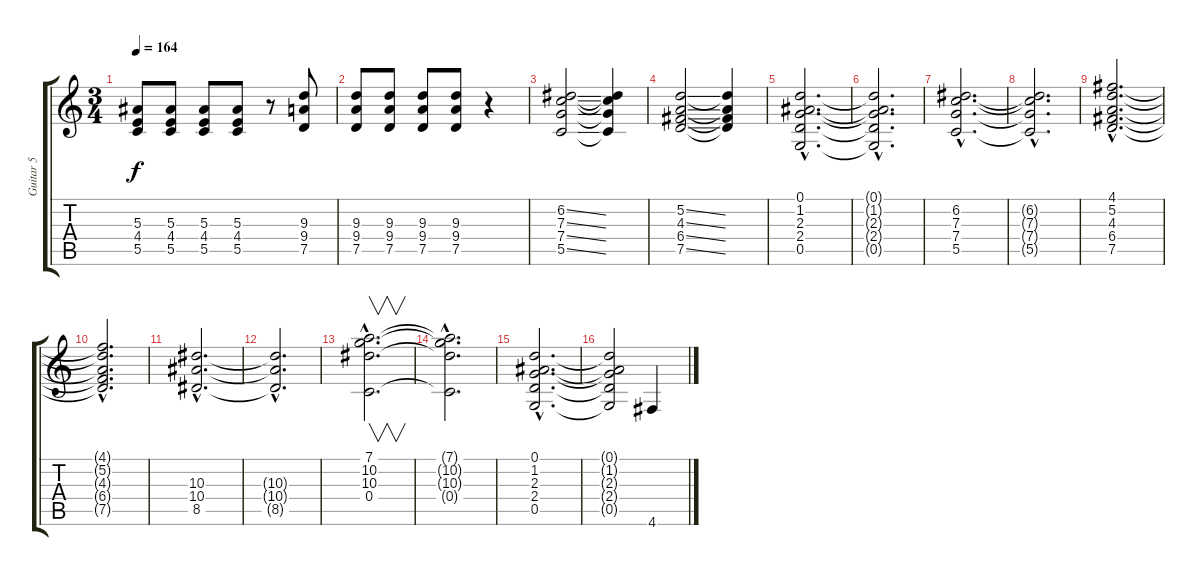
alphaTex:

\track ("Guitar 5" "Guitar 5") {instrument electricguitarclean}
\staff {score tabs}
\tuning (D4 A3 F3 C3 G2 D2) {hide}
\ts (3 4)
\tempo 164
\clef g2
\ks c
(5.3 4.4 5.5).8{dy f} (5.3 4.4 5.5).8 (5.3 4.4 5.5).8 (5.3 4.4 5.5).8 r.8 (9.3 9.4 7.5).8 |
(9.3 9.4 7.5).8 (9.3 9.4 7.5).8 (9.3 9.4 7.5).8 (9.3 9.4 7.5).8 r.4 |
(6.2{ss} 7.3{ss} 7.4{ss} 5.5{ss}).2 (6.2{t} 7.3{t} 7.4{t} 5.5{t}).4 |
(5.2{ss} 4.3{ss} 6.4{ss} 7.5{ss}).2 (5.2{t} 4.3{t} 6.4{t} 7.5{t}).4 |
(0.1{hac} 1.2{hac} 2.3{hac} 2.4{hac} 0.5{hac}).2{d} |
(0.1{hac t} 1.2{hac t} 2.3{hac t} 2.4{hac t} 0.5{hac t}).2{d} |
(6.2{hac} 7.3{hac} 7.4{hac} 5.5{hac}).2{d} |
(6.2{hac t} 7.3{hac t} 7.4{hac t} 5.5{hac t}).2{d} |
(4.1{hac} 5.2{hac} 4.3{hac} 6.4{hac} 7.5{hac}).2{d} |
(4.1{hac t} 5.2{hac t} 4.3{hac t} 6.4{hac t} 7.5{hac t}).2{d} |
(10.3{hac} 10.4{hac} 8.5{hac}).2{d} |
(10.3{hac t} 10.4{hac t} 8.5{hac t}).2{d} |
(7.1{hac} 10.2{hac} 10.3{hac} 0.4{hac}).2{v d} |
(7.1{hac t} 10.2{hac t} 10.3{hac t} 0.4{hac t}).2{d} |
(0.1{hac} 1.2{hac} 2.3{hac} 2.4{hac} 0.5{hac}).2{d} |
(0.1{t} 1.2{t} 2.3{t} 2.4{t} 0.5{t}).2 4.6.4
